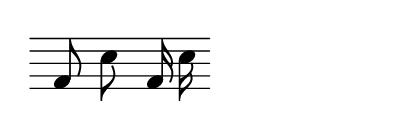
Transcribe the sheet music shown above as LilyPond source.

\include "deutsch.ly"
#(set-global-staff-size 24) 

\header {
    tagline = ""
}

\paper {
  line-width = 6\cm
  paper-width = 7\cm
  paper-height = 35\mm
}

\layout {
    indent = 0\mm
}

melos = \relative c' {
    \autoBeamOff
    f8  c'8 f,16 c'16 
}



\score {
    \new Staff \with {
        \remove Bar_engraver
        \remove Time_signature_engraver
        \remove Clef_engraver
	} {
	    \new Voice \with {
	        %\remove Stem_engraver
	        \remove Rest_engraver
		} {
		    \melos
		}
	}
}

